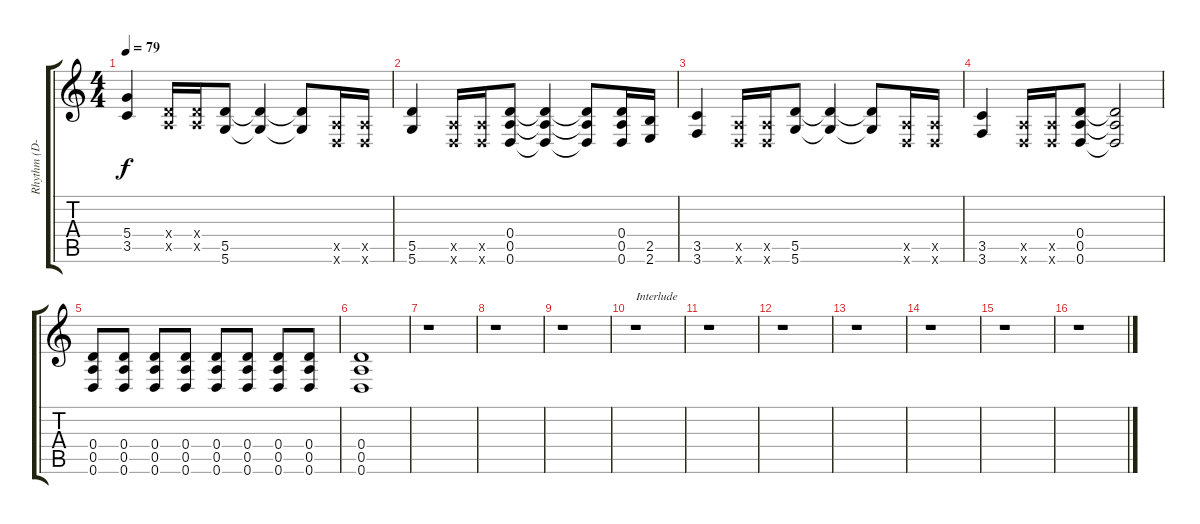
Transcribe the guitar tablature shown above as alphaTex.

\track ("Rhythm (D-Tuning)" "Rhythm (D-") {instrument distortionguitar}
\staff {score tabs}
\tuning (E4 B3 G3 D3 A2 D2) {hide}
\ts (4 4)
\tempo 79
\clef g2
\ks c
(5.4 3.5).4{dy f} (0.4{x} 0.5{x}).16 (0.4{x} 0.5{x}).16 (5.5 5.6).8 (5.5{t} 5.6{t}).4 (5.5{t} 5.6{t}).8 (0.5{x} 0.6{x}).16 (0.5{x} 0.6{x}).16 |
(5.5 5.6).4 (0.5{x} 0.6{x}).16 (0.5{x} 0.6{x}).16 (0.4 0.5 0.6).8 (0.4{t} 0.5{t} 0.6{t}).4 (0.4{t} 0.5{t} 0.6{t}).8 (0.4 0.5 0.6).16 (2.5 2.6).16 |
(3.5 3.6).4 (0.5{x} 0.6{x}).16 (0.5{x} 0.6{x}).16 (5.5 5.6).8 (5.5{t} 5.6{t}).4 (5.5{t} 5.6{t}).8 (0.5{x} 0.6{x}).16 (0.5{x} 0.6{x}).16 |
(3.5 3.6).4 (0.5{x} 0.6{x}).16 (0.5{x} 0.6{x}).16 (0.4 0.5 0.6).8 (0.4{t} 0.5{t} 0.6{t}).2 |
(0.4 0.5 0.6).8 (0.4 0.5 0.6).8 (0.4 0.5 0.6).8 (0.4 0.5 0.6).8 (0.4 0.5 0.6).8 (0.4 0.5 0.6).8 (0.4 0.5 0.6).8 (0.4 0.5 0.6).8 |
(0.4 0.5 0.6).1 |
r.1 |
r.1 |
r.1 |
r.1{txt "Interlude"} |
r.1 |
r.1 |
r.1 |
r.1 |
r.1 |
r.1
